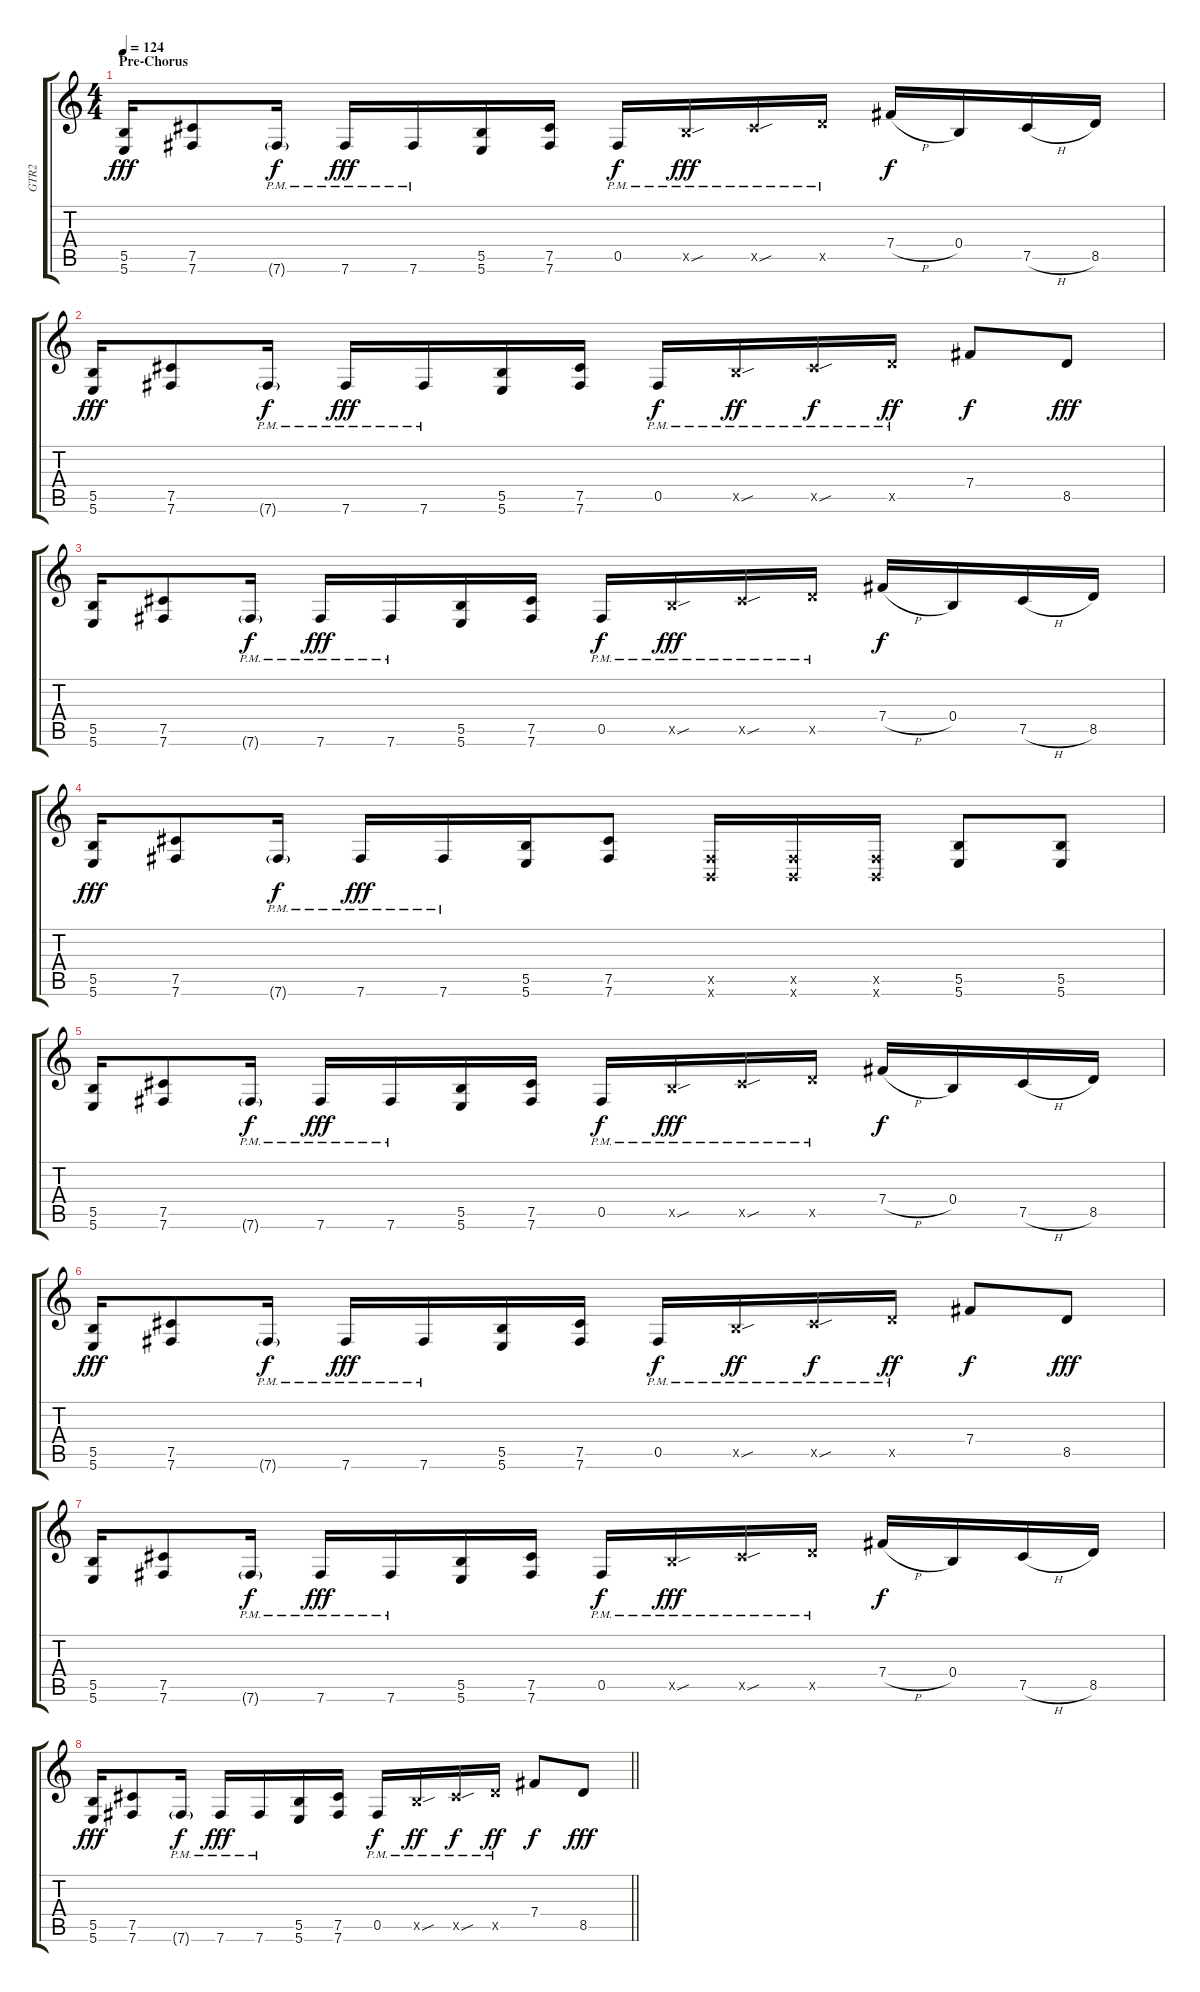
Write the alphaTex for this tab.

\track ("GTR2" "GTR2") {instrument distortionguitar}
\staff {score tabs}
\tuning (Db4 Ab3 E3 B2 Gb2 B1) {hide}
\ts (4 4)
\section ("" "Pre-Chorus")
\tempo 124
\clef g2
\ks c
(5.5 5.6).16{dy fff} (7.5 7.6).8 7.6{g pm}.16{dy f} 7.6{pm}.16{dy fff} 7.6{pm}.16 (5.5 5.6).16 (7.5 7.6).16 0.5{pm}.16{dy f} 5.5{sou pm x}.16{dy fff} 7.5{sou pm x}.16 8.5{pm x}.16 7.4{h}.16{dy f} 0.4.16 7.5{h}.16 8.5.16 |
(5.5 5.6).16{dy fff} (7.5 7.6).8 7.6{g pm}.16{dy f} 7.6{pm}.16{dy fff} 7.6{pm}.16 (5.5 5.6).16 (7.5 7.6).16 0.5{pm}.16{dy f} 5.5{sou pm x}.16{dy ff} 7.5{sou pm x}.16{dy f} 8.5{pm x}.16{dy ff} 7.4.8{dy f} 8.5.8{dy fff} |
(5.5 5.6).16 (7.5 7.6).8 7.6{g pm}.16{dy f} 7.6{pm}.16{dy fff} 7.6{pm}.16 (5.5 5.6).16 (7.5 7.6).16 0.5{pm}.16{dy f} 5.5{sou pm x}.16{dy fff} 7.5{sou pm x}.16 8.5{pm x}.16 7.4{h}.16{dy f} 0.4.16 7.5{h}.16 8.5.16 |
(5.5 5.6).16{dy fff} (7.5 7.6).8 7.6{g pm}.16{dy f} 7.6{pm}.16{dy fff} 7.6{pm}.16 (5.5 5.6).16 (7.5 7.6).8 (0.5{x} 0.6{x}).16 (0.5{x} 0.6{x}).16 (0.5{x} 0.6{x}).16 (5.5 5.6).8 (5.5 5.6).8 |
(5.5 5.6).16 (7.5 7.6).8 7.6{g pm}.16{dy f} 7.6{pm}.16{dy fff} 7.6{pm}.16 (5.5 5.6).16 (7.5 7.6).16 0.5{pm}.16{dy f} 5.5{sou pm x}.16{dy fff} 7.5{sou pm x}.16 8.5{pm x}.16 7.4{h}.16{dy f} 0.4.16 7.5{h}.16 8.5.16 |
(5.5 5.6).16{dy fff} (7.5 7.6).8 7.6{g pm}.16{dy f} 7.6{pm}.16{dy fff} 7.6{pm}.16 (5.5 5.6).16 (7.5 7.6).16 0.5{pm}.16{dy f} 5.5{sou pm x}.16{dy ff} 7.5{sou pm x}.16{dy f} 8.5{pm x}.16{dy ff} 7.4.8{dy f} 8.5.8{dy fff} |
(5.5 5.6).16 (7.5 7.6).8 7.6{g pm}.16{dy f} 7.6{pm}.16{dy fff} 7.6{pm}.16 (5.5 5.6).16 (7.5 7.6).16 0.5{pm}.16{dy f} 5.5{sou pm x}.16{dy fff} 7.5{sou pm x}.16 8.5{pm x}.16 7.4{h}.16{dy f} 0.4.16 7.5{h}.16 8.5.16 |
\barLineRight lightlight
(5.5 5.6).16{dy fff} (7.5 7.6).8 7.6{g pm}.16{dy f} 7.6{pm}.16{dy fff} 7.6{pm}.16 (5.5 5.6).16 (7.5 7.6).16 0.5{pm}.16{dy f} 5.5{sou pm x}.16{dy ff} 7.5{sou pm x}.16{dy f} 8.5{pm x}.16{dy ff} 7.4.8{dy f} 8.5.8{dy fff}
